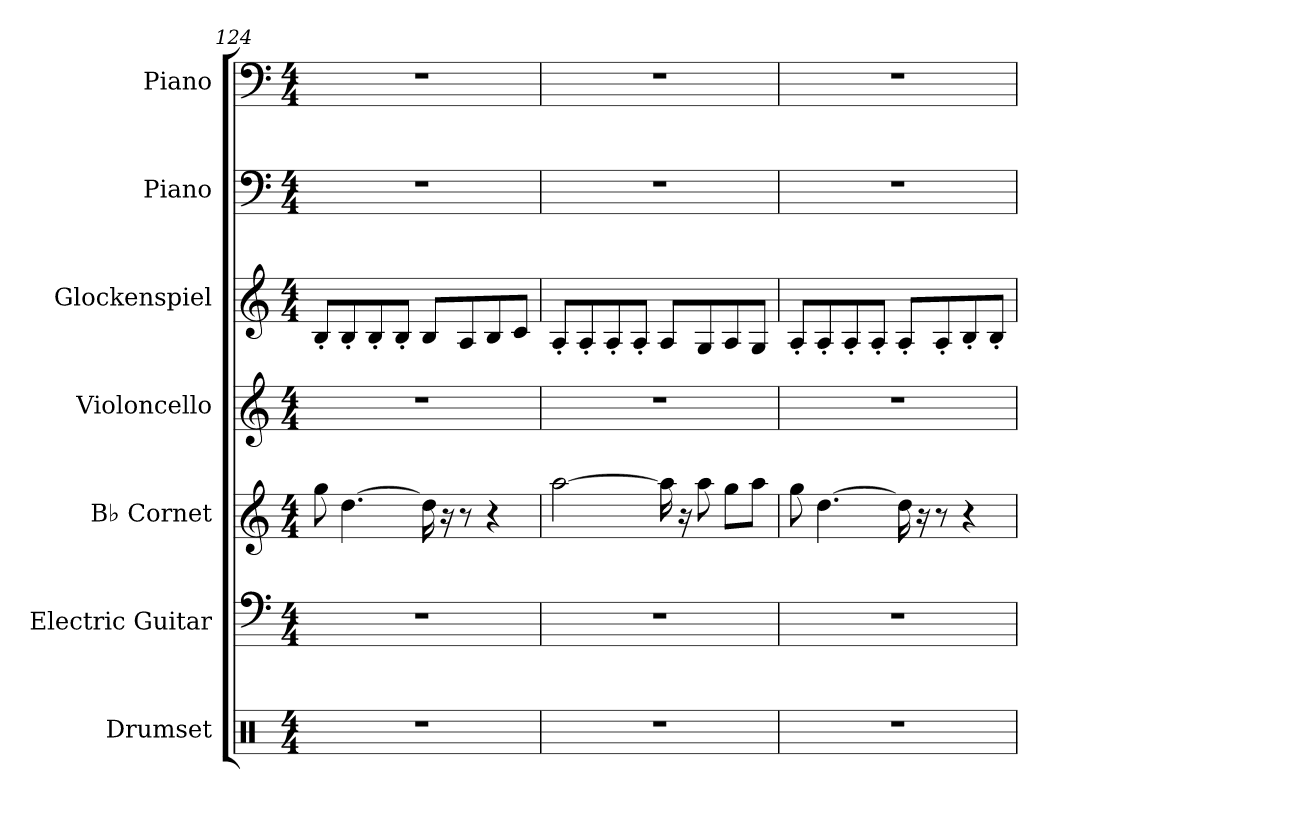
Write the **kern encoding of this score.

**kern	**kern	**kern	**kern	**kern	**kern	**kern
*part7	*part6	*part5	*part4	*part3	*part2	*part1
*staff7	*staff6	*staff5	*staff4	*staff3	*staff2	*staff1
*I"Drumset	*I"Electric Guitar	*I"B♭ Cornet	*I"Violoncello	*I"Glockenspiel	*I"Piano	*I"Piano
*I'Drs.	*I'El. Guit.	*I'B♭ Cnt.	*I'Vc.	*I'Glk.	*I'Pno.	*I'Pno.
!!LO:PB:g=z
*clefX	*clefF5	*clefG2	*clefG2	*clefG2	*clefF4	*clefF4
*	*	*ITrd1c2	*	*ITrd-14c-24	*	*
*k[]	*k[]	*k[b-e-]	*k[]	*k[]	*k[]	*k[]
*M4/4	*M4/4	*M4/4	*M4/4	*M4/4	*M4/4	*M4/4
=124	=124	=124	=124	=124	=124	=124
1r	1r	8ff\	1r	8bb'/L	1r	1r
.	.	[4.cc\	.	8bb'/	.	.
.	.	.	.	8bb'/	.	.
.	.	.	.	8bb'/J	.	.
.	.	16cc\]	.	8bb/L	.	.
.	.	16r	.	.	.	.
.	.	8r	.	8aa/	.	.
.	.	4r	.	8bb/	.	.
.	.	.	.	8ccc/J	.	.
=125	=125	=125	=125	=125	=125	=125
1r	1r	[2gg\	1r	8aa'/L	1r	1r
.	.	.	.	8aa'/	.	.
.	.	.	.	8aa'/	.	.
.	.	.	.	8aa'/J	.	.
.	.	16gg\]	.	8aa/L	.	.
.	.	16r	.	.	.	.
.	.	8gg\	.	8gg/	.	.
.	.	8ff\L	.	8aa/	.	.
.	.	8gg\J	.	8gg/J	.	.
=126	=126	=126	=126	=126	=126	=126
1r	1r	8ff\	1r	8aa'/L	1r	1r
.	.	[4.cc\	.	8aa'/	.	.
.	.	.	.	8aa'/	.	.
.	.	.	.	8aa'/J	.	.
.	.	16cc\]	.	8aa'/L	.	.
.	.	16r	.	.	.	.
.	.	8r	.	8aa'/	.	.
.	.	4r	.	8bb'/	.	.
.	.	.	.	8bb'/J	.	.
=	=	=	=	=	=	=
*-	*-	*-	*-	*-	*-	*-
